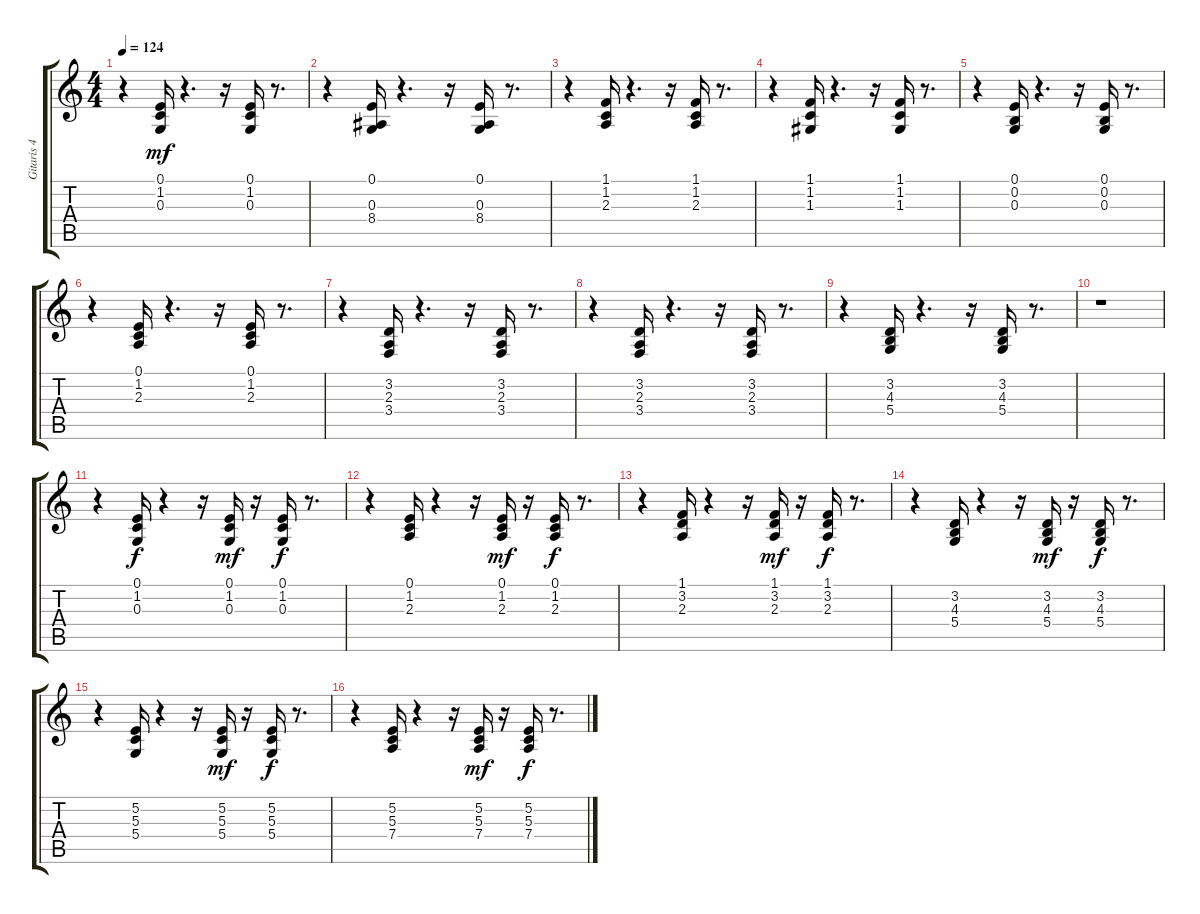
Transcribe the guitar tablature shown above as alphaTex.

\track ("Gitaris 4" "Gitaris 4") {instrument synthbrass1}
\staff {score tabs}
\tuning (E4 B3 G3 D3 A2 E2) {hide}
\ts (4 4)
\tempo 124
\clef g2
\ks c
r.4{dy mf} (0.1 1.2 0.3).16 r.4{d} r.16 (0.1 1.2 0.3).16 r.8{d} |
r.4 (0.1 0.3 8.4).16 r.4{d} r.16 (0.1 0.3 8.4).16 r.8{d} |
r.4 (1.1 1.2 2.3).16 r.4{d} r.16 (1.1 1.2 2.3).16 r.8{d} |
r.4 (1.1 1.2 1.3).16 r.4{d} r.16 (1.1 1.2 1.3).16 r.8{d} |
r.4 (0.1 0.2 0.3).16 r.4{d} r.16 (0.1 0.2 0.3).16 r.8{d} |
r.4 (0.1 1.2 2.3).16 r.4{d} r.16 (0.1 1.2 2.3).16 r.8{d} |
r.4 (3.2 2.3 3.4).16 r.4{d} r.16 (3.2 2.3 3.4).16 r.8{d} |
r.4 (3.2 2.3 3.4).16 r.4{d} r.16 (3.2 2.3 3.4).16 r.8{d} |
r.4 (3.2 4.3 5.4).16 r.4{d} r.16 (3.2 4.3 5.4).16 r.8{d} |
r.1 |
r.4 (0.1 1.2 0.3).16{dy f} r.4 r.16 (0.1 1.2 0.3).16{dy mf} r.16 (0.1 1.2 0.3).16{dy f} r.8{d} |
r.4 (0.1 1.2 2.3).16 r.4 r.16 (0.1 1.2 2.3).16{dy mf} r.16 (0.1 1.2 2.3).16{dy f} r.8{d} |
r.4 (1.1 3.2 2.3).16 r.4 r.16 (1.1 3.2 2.3).16{dy mf} r.16 (1.1 3.2 2.3).16{dy f} r.8{d} |
r.4 (3.2 4.3 5.4).16 r.4 r.16 (3.2 4.3 5.4).16{dy mf} r.16 (3.2 4.3 5.4).16{dy f} r.8{d} |
r.4 (5.2 5.3 5.4).16 r.4 r.16 (5.2 5.3 5.4).16{dy mf} r.16 (5.2 5.3 5.4).16{dy f} r.8{d} |
r.4 (5.2 5.3 7.4).16 r.4 r.16 (5.2 5.3 7.4).16{dy mf} r.16 (5.2 5.3 7.4).16{dy f} r.8{d}
